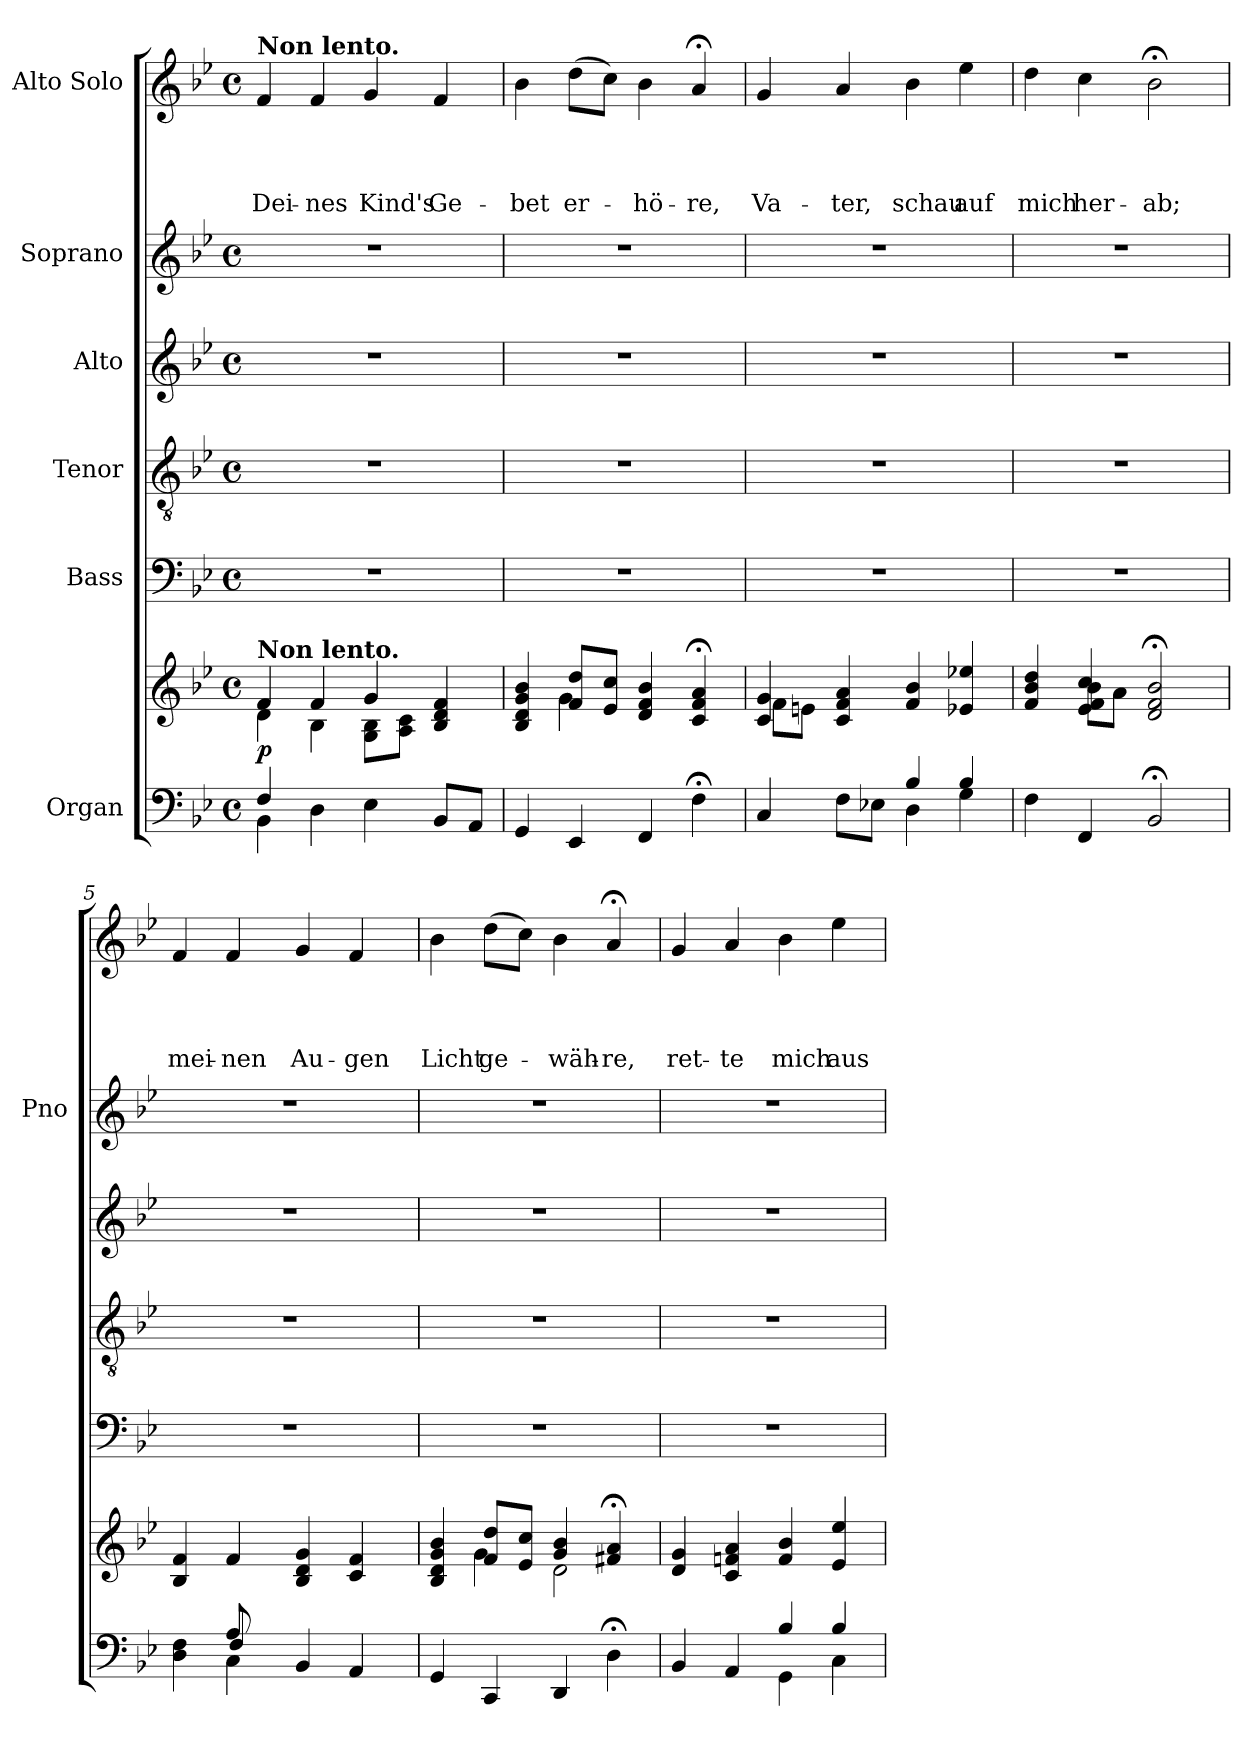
**kern	**kern	**dynam	**kern	**kern	**kern	**kern	**kern	**text	**text	**text	**text
*part6	*part6	*part6	*part5	*part4	*part3	*part2	*part1	*part1	*part1	*part1	*part1
*staff7	*staff6	*staff6/7	*staff5	*staff4	*staff3	*staff2	*staff1	*staff1	*staff1	*staff1	*staff1
*I"Organ	*	*	*I"Bass	*I"Tenor	*I"Alto	*I"Soprano	*I"Alto Solo	*	*	*	*
*	*	*	*	*	*	*I'Pno	*	*	*	*	*
*clefF4	*clefG2	*	*clefF4	*clefGv2	*clefG2	*clefG2	*clefG2	*	*	*	*
*k[b-e-]	*k[b-e-]	*	*k[b-e-]	*k[b-e-]	*k[b-e-]	*k[b-e-]	*k[b-e-]	*	*	*	*
*B-:	*B-:	*	*B-:	*B-:	*B-:	*B-:	*B-:	*	*	*	*
*M4/4	*M4/4	*	*M4/4	*M4/4	*M4/4	*M4/4	*M4/4	*	*	*	*
*met(c)	*met(c)	*	*met(c)	*met(c)	*met(c)	*met(c)	*met(c)	*	*	*	*
=1	=1	=1	=1	=1	=1	=1	=1	=1	=1	=1	=1
*^	*^	*	*	*	*	*	*	*	*	*	*
!	!	!	!	!	!	!	!	!	!LO:TX:a:B:t=Non lento.	!	!	!	!
!	!	!LO:TX:a:B:t=Non lento.	!	!	!	!	!	!	!	!	!	!	!
!	!	!	!	!LO:DY:a=2	!	!	!	!	!	!	!	!	!
4F/	4BB-\	4f/	4d\	p	1r	1r	1r	1r	4f/	.	.	.	Dei-
4D\	2.ryy	4f/	4B-\	.	.	.	.	.	4f/	.	.	.	-nes
4E-\	.	4g/	8G\ 8B-\L	.	.	.	.	.	4g/	.	.	.	Kind's
.	.	.	8A\ 8c\J	.	.	.	.	.	.	.	.	.	.
8BB-/L	.	4B-/ 4d/ 4f/	4ryy	.	.	.	.	.	4f/	.	.	.	Ge-
8AA/J	.	.	.	.	.	.	.	.	.	.	.	.	.
*v	*v	*	*	*	*	*	*	*	*	*	*	*	*
=2	=2	=2	=2	=2	=2	=2	=2	=2	=2	=2	=2	=2
4GG/	4B-/ 4d/ 4g/ 4b-/	4ryy	.	1r	1r	1r	1r	4b-\	.	.	.	-bet
4EE-/	8f/ 8dd/L	4g\	.	.	.	.	.	(8dd\L	.	.	.	er-
.	8e-/ 8cc/J	.	.	.	.	.	.	8cc\J)	.	.	.	.
4FF/	4d/ 4f/ 4b-/	2ryy	.	.	.	.	.	4b-\	.	.	.	-hö-
4F;<\	4c/;< 4f/;< 4a/;<	.	.	.	.	.	.	4a;</	.	.	.	-re,
=3	=3	=3	=3	=3	=3	=3	=3	=3	=3	=3	=3	=3
*^	*	*	*	*	*	*	*	*	*	*	*	*
4C/	2ryy	4c/ 4g/	8f\L	.	1r	1r	1r	1r	4g/	.	.	.	Va-
.	.	.	8en\J	.	.	.	.	.	.	.	.	.	.
8F\L	.	4c/ 4f/ 4a/	2.ryy	.	.	.	.	.	4a/	.	.	.	-ter,
8E-X\J	.	.	.	.	.	.	.	.	.	.	.	.	.
4D\	4B-/	4f/ 4b-/	.	.	.	.	.	.	4b-\	.	.	.	schau
4G\	4B-/	4e-X/ 4ee-X/	.	.	.	.	.	.	4ee-\	.	.	.	auf
*v	*v	*	*	*	*	*	*	*	*	*	*	*	*
=4	=4	=4	=4	=4	=4	=4	=4	=4	=4	=4	=4	=4
4F\	4f/ 4b-/ 4dd/	4ryy	.	1r	1r	1r	1r	4dd\	.	.	.	mich
4FF/	4e-/ 4f/ 4cc/	8b-\L	.	.	.	.	.	4cc\	.	.	.	her-
.	.	8a\J	.	.	.	.	.	.	.	.	.	.
2BB-;</	2d/;< 2f/;< 2b-/;<	2ryy	.	.	.	.	.	2b-;<\	.	.	.	-ab;
!!LO:LB:g=z
=5	=5	=5	=5	=5	=5	=5	=5	=5	=5	=5	=5	=5
*^	*	*	*	*	*	*	*	*	*	*	*	*
*	*^	*	*	*	*	*	*	*	*	*	*	*	*
4ryy	4D\ 4F\	4ryy	4B-/ 4f/	4.ryy	.	1r	1r	1r	1r	4f/	.	.	.	mei-
8A/L	4C\	4F/	4f/	.	.	.	.	.	.	4f/	.	.	.	-nen
2ryy	.	.	.	8e-\J	.	.	.	.	.	.	.	.	.	.
.	4BB-/	2ryy	4B-/ 4d/ 4g/	2ryy	.	.	.	.	.	4g/	.	.	.	Au-
.	4AA/	.	4c/ 4f/	.	.	.	.	.	.	4f/	.	.	.	-gen
8ryy	.	.	.	.	.	.	.	.	.	.	.	.	.	.
*v	*v	*v	*	*	*	*	*	*	*	*	*	*	*	*
=6	=6	=6	=6	=6	=6	=6	=6	=6	=6	=6	=6	=6
4GG/	4B-/ 4d/ 4g/ 4b-/	4ryy	.	1r	1r	1r	1r	4b-\	.	.	.	Licht
4CC/	8f/ 8dd/L	4g\	.	.	.	.	.	(8dd\L	.	.	.	ge-
.	8e-/ 8cc/J	.	.	.	.	.	.	8cc\J)	.	.	.	.
4DD/	4g/ 4b-/	2d\	.	.	.	.	.	4b-\	.	.	.	-wäh-
4D;<\	4f#X/;< 4a/;<	.	.	.	.	.	.	4a;</	.	.	.	-re,
*	*v	*v	*	*	*	*	*	*	*	*	*	*
=7	=7	=7	=7	=7	=7	=7	=7	=7	=7	=7	=7
*^	*	*	*	*	*	*	*	*	*	*	*
4BB-/	2ryy	4d/ 4g/	.	1r	1r	1r	1r	4g/	.	.	.	ret-
4AA/	.	4c/ 4fn/ 4a/	.	.	.	.	.	4a/	.	.	.	-te
4GG\	4B-/	4f/ 4b-/	.	.	.	.	.	4b-\	.	.	.	mich
4C\	4B-/	4e-/ 4ee-/	.	.	.	.	.	4ee-\	.	.	.	aus
*v	*v	*	*	*	*	*	*	*	*	*	*	*
=	=	=	=	=	=	=	=	=	=	=	=
*-	*-	*-	*-	*-	*-	*-	*-	*-	*-	*-	*-
